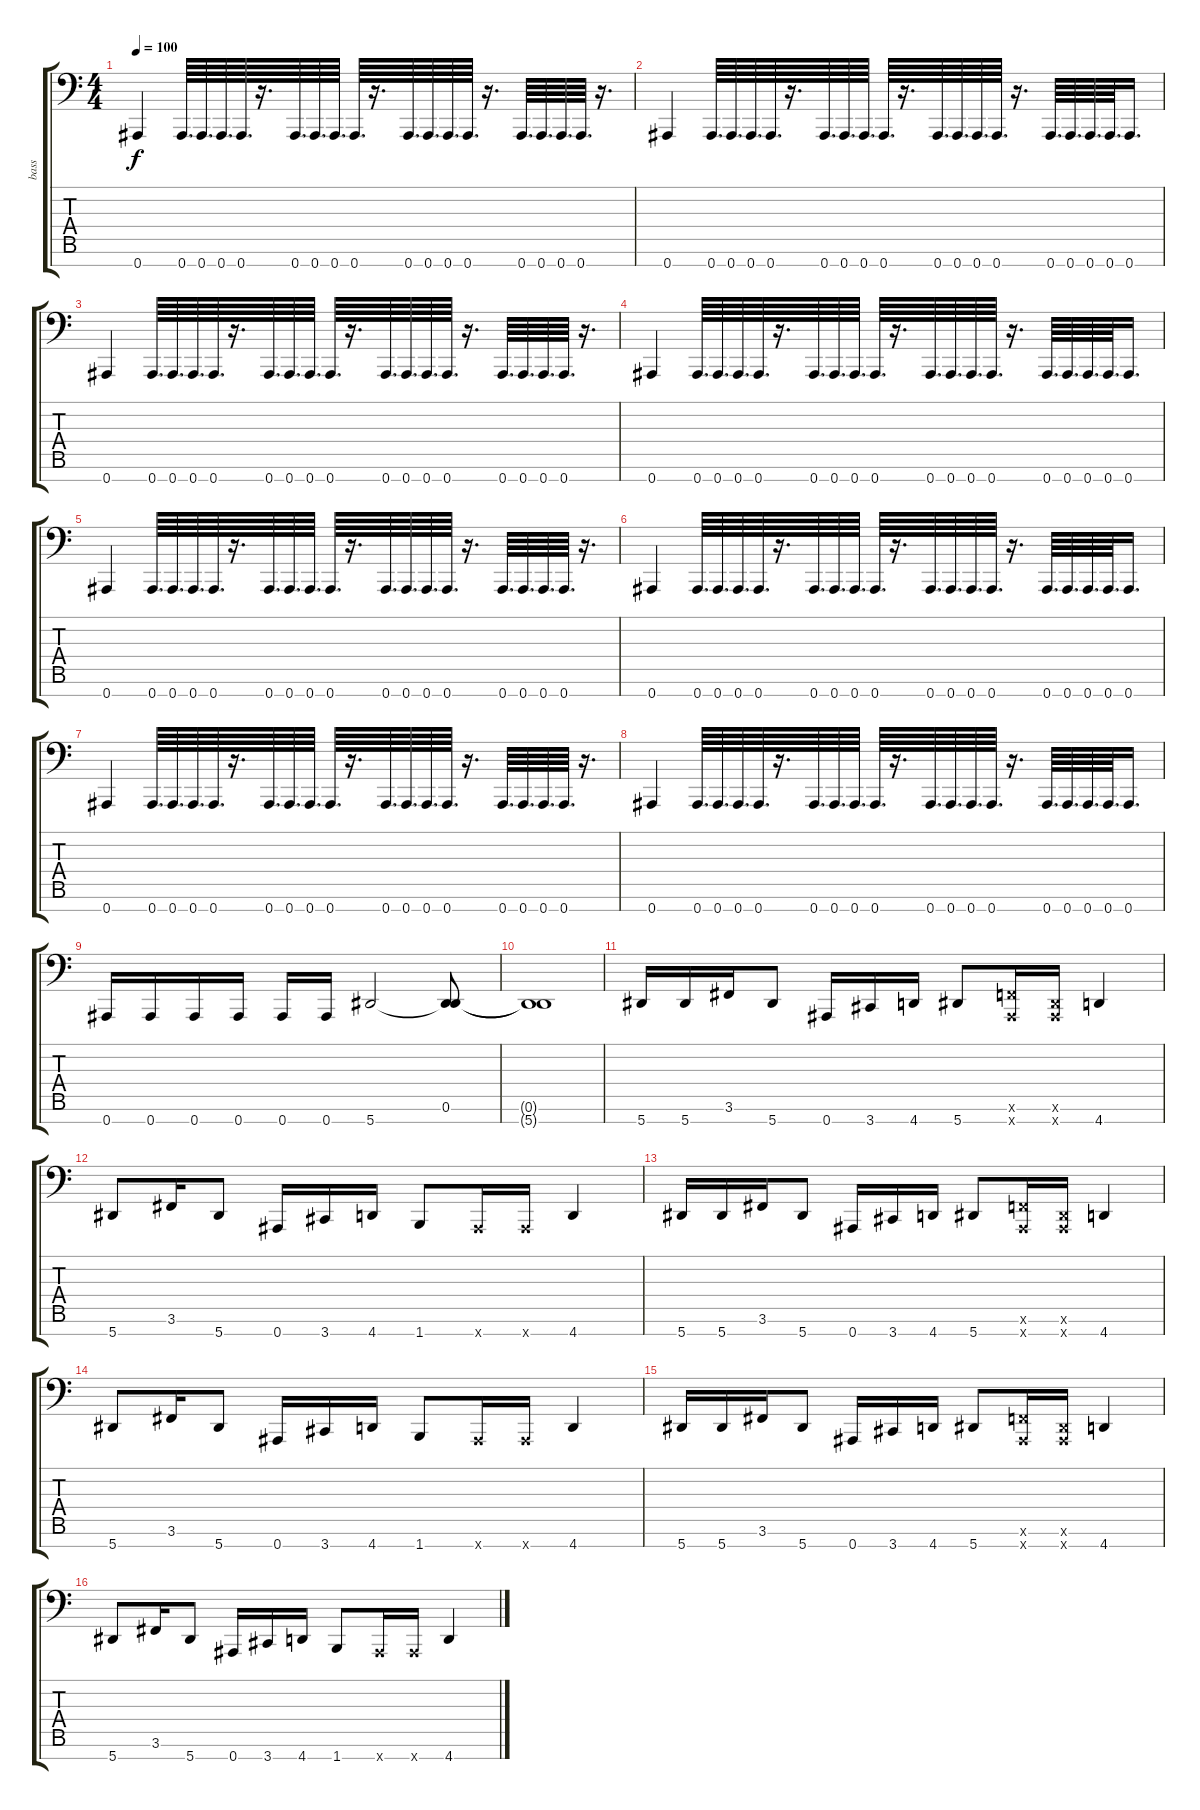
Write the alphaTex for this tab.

\track ("bass" "bass") {instrument electricbassfinger}
\staff {score tabs}
\tuning (Eb3 Bb2 Gb2 Db2 Ab1 Eb1 Bb0) {hide}
\ts (4 4)
\tempo 100
\clef f4
\ks c
0.7.4{dy f} 0.7.64{d} 0.7.64{d} 0.7.64{d} 0.7.64{d} r.16{d} 0.7.64{d} 0.7.64{d} 0.7.64{d} 0.7.64{d} r.16{d} 0.7.64{d} 0.7.64{d} 0.7.64{d} 0.7.64{d} r.16{d} 0.7.64{d} 0.7.64{d} 0.7.64{d} 0.7.64{d} r.16{d} |
0.7.4 0.7.64{d} 0.7.64{d} 0.7.64{d} 0.7.64{d} r.16{d} 0.7.64{d} 0.7.64{d} 0.7.64{d} 0.7.64{d} r.16{d} 0.7.64{d} 0.7.64{d} 0.7.64{d} 0.7.64{d} r.16{d} 0.7.64{d} 0.7.64{d} 0.7.64{d} 0.7.64{d} 0.7.16{d} |
0.7.4 0.7.64{d} 0.7.64{d} 0.7.64{d} 0.7.64{d} r.16{d} 0.7.64{d} 0.7.64{d} 0.7.64{d} 0.7.64{d} r.16{d} 0.7.64{d} 0.7.64{d} 0.7.64{d} 0.7.64{d} r.16{d} 0.7.64{d} 0.7.64{d} 0.7.64{d} 0.7.64{d} r.16{d} |
0.7.4 0.7.64{d} 0.7.64{d} 0.7.64{d} 0.7.64{d} r.16{d} 0.7.64{d} 0.7.64{d} 0.7.64{d} 0.7.64{d} r.16{d} 0.7.64{d} 0.7.64{d} 0.7.64{d} 0.7.64{d} r.16{d} 0.7.64{d} 0.7.64{d} 0.7.64{d} 0.7.64{d} 0.7.16{d} |
0.7.4 0.7.64{d} 0.7.64{d} 0.7.64{d} 0.7.64{d} r.16{d} 0.7.64{d} 0.7.64{d} 0.7.64{d} 0.7.64{d} r.16{d} 0.7.64{d} 0.7.64{d} 0.7.64{d} 0.7.64{d} r.16{d} 0.7.64{d} 0.7.64{d} 0.7.64{d} 0.7.64{d} r.16{d} |
0.7.4 0.7.64{d} 0.7.64{d} 0.7.64{d} 0.7.64{d} r.16{d} 0.7.64{d} 0.7.64{d} 0.7.64{d} 0.7.64{d} r.16{d} 0.7.64{d} 0.7.64{d} 0.7.64{d} 0.7.64{d} r.16{d} 0.7.64{d} 0.7.64{d} 0.7.64{d} 0.7.64{d} 0.7.16{d} |
0.7.4 0.7.64{d} 0.7.64{d} 0.7.64{d} 0.7.64{d} r.16{d} 0.7.64{d} 0.7.64{d} 0.7.64{d} 0.7.64{d} r.16{d} 0.7.64{d} 0.7.64{d} 0.7.64{d} 0.7.64{d} r.16{d} 0.7.64{d} 0.7.64{d} 0.7.64{d} 0.7.64{d} r.16{d} |
0.7.4 0.7.64{d} 0.7.64{d} 0.7.64{d} 0.7.64{d} r.16{d} 0.7.64{d} 0.7.64{d} 0.7.64{d} 0.7.64{d} r.16{d} 0.7.64{d} 0.7.64{d} 0.7.64{d} 0.7.64{d} r.16{d} 0.7.64{d} 0.7.64{d} 0.7.64{d} 0.7.64{d} 0.7.16{d} |
0.7.16 0.7.16 0.7.16 0.7.16 0.7.16 0.7.16 5.7.2 (0.6 5.7{t}).8 |
(0.6{t} 5.7{t}).1 |
5.7.16 5.7.16 3.6.16 5.7.8 0.7.16 3.7.16 4.7.16 5.7.8 (2.6{x} 0.7{x}).16 (0.6{x} 0.7{x}).16 4.7.4 |
5.7.8 3.6.16 5.7.8 0.7.16 3.7.16 4.7.16 1.7.8 0.7{x}.16 0.7{x}.16 4.7.4 |
5.7.16 5.7.16 3.6.16 5.7.8 0.7.16 3.7.16 4.7.16 5.7.8 (2.6{x} 0.7{x}).16 (0.6{x} 0.7{x}).16 4.7.4 |
5.7.8 3.6.16 5.7.8 0.7.16 3.7.16 4.7.16 1.7.8 0.7{x}.16 0.7{x}.16 4.7.4 |
5.7.16 5.7.16 3.6.16 5.7.8 0.7.16 3.7.16 4.7.16 5.7.8 (2.6{x} 0.7{x}).16 (0.6{x} 0.7{x}).16 4.7.4 |
5.7.8 3.6.16 5.7.8 0.7.16 3.7.16 4.7.16 1.7.8 0.7{x}.16 0.7{x}.16 4.7.4
